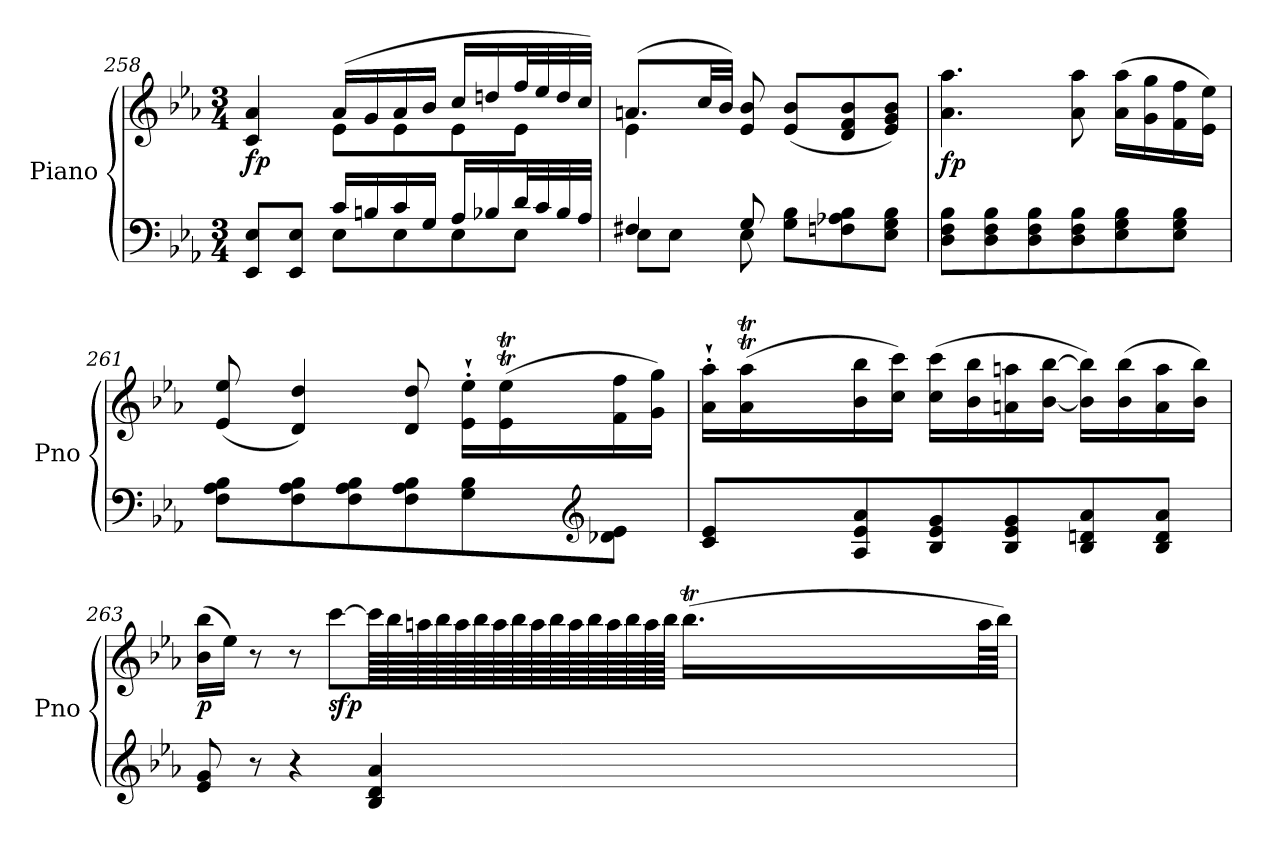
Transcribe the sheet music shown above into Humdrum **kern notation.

**kern	**kern	**dynam
*part1	*part1	*part1
*staff2	*staff1	*staff1/2
*I"Piano	*	*
*I'Pno	*	*
*clefF4	*clefG2	*
*k[b-e-a-]	*k[b-e-a-]	*
*M3/4	*M3/4	*
=258	=258	=258
*^	*^	*
!	!	!	!	!LO:DY:b
8EE-/ 8E-/L	4ryy	4c/ 4a-/	4ryy	fp
8EE-/ 8E-/J	.	.	.	.
16c/LL	8E-\L	(>16a-/LL	8e-\L	.
16Bn/	.	16g/	.	.
16c/	8E-\	16a-/	8e-\	.
16G/JJ	.	16b-/JJ	.	.
16A-/LL	8E-\	16cc/LL	8e-\	.
16B-X/	.	16ddn/	.	.
32d/L	8E-\J	32ff/L	8e-\J	.
32c/	.	32ee-/	.	.
32B-/	.	32dd/	.	.
32A-/JJJ	.	32cc/JJJ)	.	.
=259	=259	=259	=259	=259
4F#X/	8E-\L	(8.an/L	4e-\	.
.	8E-\J	.	.	.
.	.	32cc/LL	.	.
.	.	32b-/JJJ)	.	.
8G/	8E-\	8e-/ 8b-/	2ryy	.
!	!	!	!	!LO:DY:b
8G\ 8B-\L	4.ryy	(8e-/ 8b-/L	.	other-dynamics
8Fn\ 8A-X\ 8B-\	.	8d/ 8f/ 8b-/	.	.
8E-\ 8G\ 8B-\J	.	8e-/ 8g/ 8b-/J)	.	.
*v	*v	*	*	*
*	*v	*v	*
=260	=260	=260
!	!	!LO:DY:b
8D\ 8F\ 8B-\L	4.a-\ 4.aa-\	fp
8D\ 8F\ 8B-\	.	.
8D\ 8F\ 8B-\	.	.
8D\ 8F\ 8B-\	8a-\ 8aa-\	.
8E-\ 8G\ 8B-\	(16a-\ 16aa-\LL	.
.	16g\ 16gg\	.
8E-\ 8G\ 8B-\J	16f\ 16ff\	.
.	16e-\ 16ee-\JJ)	.
!!LO:LB:g=z
=261	=261	=261
*	*^	*
8F\ 8A-\ 8B-\L	(8e-/ 8ee-/	16ryy	.
*	*v	*v	*
8F\ 8A-\ 8B-\	4d/ 4dd/)	.
8F\ 8A-\ 8B-\	.	.
8F\ 8A-\ 8B-\	8d/ 8dd/	.
!	!	!LO:DY:b
8G\ 8B-\	16e-\`' 16ee-\`'LL	other-dynamics
*	*^	*
*	*	*Xtuplet	*
.	(>16e-\T 16ee-\T	80ryy	.
.	.	80ffyy	.
.	.	80ee-yy	.
.	.	80ddyy	.
.	.	80ee-yy	.
*clefG2	*	*	*
8d-X\ 8e-\J	16f\ 16ff\	8ryy	.
.	16g\ 16gg\JJ)	.	.
=262	=262	=262	=262
8c/ 8e-/L	16a-\`' 16aa-\`'LL	16ryy	.
.	(>16a-\T 16aa-\T	80ryy	.
.	.	80bb-yy	.
.	.	80aa-yy	.
.	.	80ggyy	.
.	.	80aa-yy	.
8A-/ 8e-/ 8a-/	16b-\ 16bb-\	2ryy	.
.	16cc\ 16ccc\JJ)	.	.
8B-/ 8e-/ 8g/	(>16cc\ 16ccc\LL	.	.
.	16b-\ 16bb-\	.	.
8B-/ 8e-/ 8g/	16an\ 16aan\	.	.
.	[16b-\ [16bb-\JJ	.	.
!	!	!	!LO:DY:a=2
8B-/ 8dn/ 8a-/	16b-\] 16bb-\]LL)	.	other-dynamics
.	(>16b-\ 16bb-\	.	.
8B-/ 8d/ 8a-/J	16a\ 16aa\	8ryy	.
.	16b-\ 16bb-\JJ)	.	.
!!LO:LB:g=z	!!
=263	=263	=263	=263
!	!	!	!LO:DY:b
8e-/ 8g/	(>16b-\ 16bb-\LL	8ryy	p
.	16ee-\JJ)	.	.
*	*v	*v	*
8r	8r	.
4r	8r	.
!	!	!LO:DY:b
.	[8ccc\L	sfp
4B-/ 4d/ 4a-/	128ccc\LLLL]	.
.	128bb-\	.
.	128aan\	.
.	128bb-\	.
.	128aa\	.
!	!	!LO:DY:b
.	128bb-\	other-dynamics
.	128aa\	.
.	128bb-\	.
.	128aa\	.
.	128bb-\	.
.	128aa\	.
.	128bb-\	.
.	128aa\	.
.	128bb-\	.
.	128aa\	.
.	128bb-\JJJJJ	.
*	*^	*
.	(>16.bb-T\LL	160ryy	.
.	.	160cccyy	.
.	.	160bb-yy	.
.	.	160cccyy	.
.	.	160bb-yy	.
.	.	160cccyy	.
.	.	160bb-yy	.
.	.	160cccyy	.
.	.	160bb-yy	.
.	.	160cccyy	.
.	.	160bb-yy	.
.	.	160cccyy	.
.	.	160bb-yy	.
.	.	160cccyy	.
.	.	160bb-yy	.
.	64aa\LL	32ryy	.
.	64bb-\JJJJ)	.	.
*	*v	*v	*
=	=	=
*-	*-	*-
